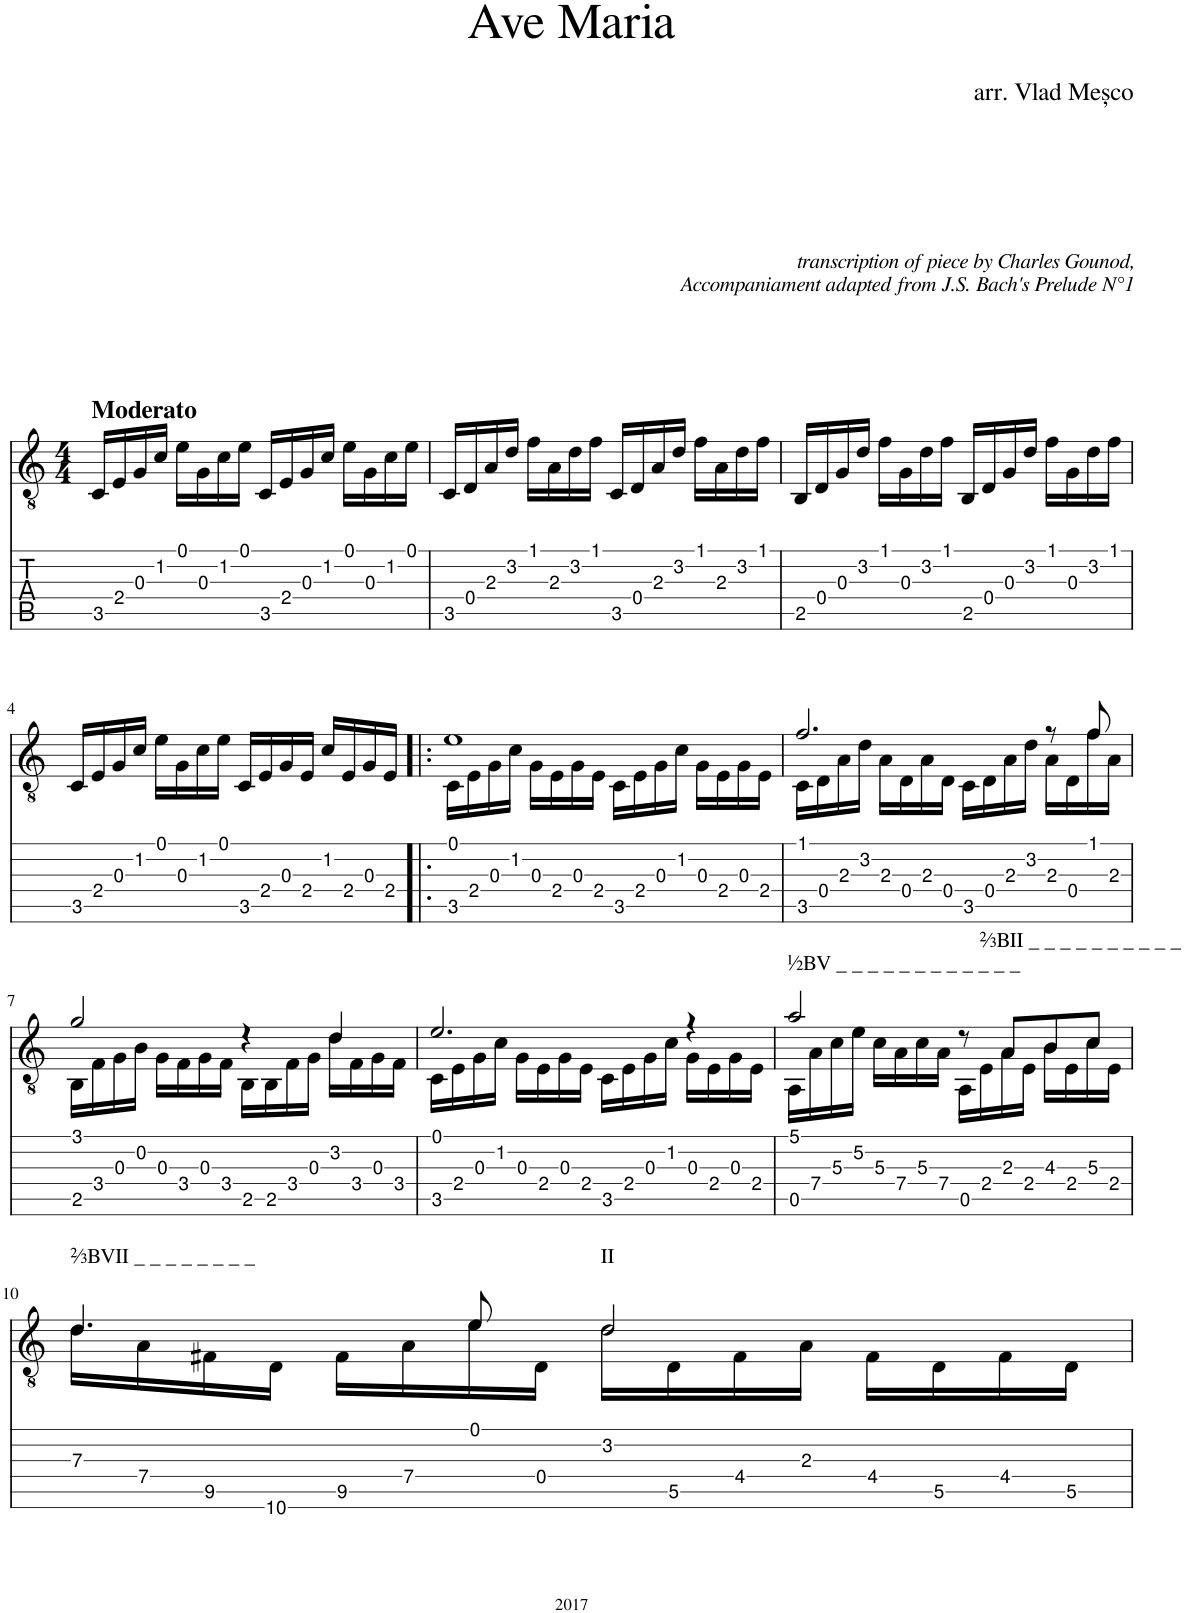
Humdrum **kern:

**kern	**kern
*part1	*part1
*staff2	*staff1
*I"Guitar	*
*I'Guit.	*
*stria6	*
*	*clefGv2
*k[]	*k[]
*M4/4	*M4/4
=1	=1
!	!LO:TX:a:i:t=transcription of piece by Charles Gounod,
!	!LO:TX:a:t=Accompaniament adapted from J.S. Bach's Prelude N°1
!	!LO:TX:a:B:t=Moderato
!LO:TX:a:i:t=transcription of piece by Charles Gounod,	!
!LO:TX:a:t=Accompaniament adapted from J.S. Bach's Prelude N°1	!
16CLL	16C/LL
16EJ	16E/
16GL	16G/
16cJJ	16c/JJ
16eLL	16e\LL
16GJ	16G\
16cL	16c\
16eJJ	16e\JJ
16CLL	16C/LL
16EJ	16E/
16GL	16G/
16cJJ	16c/JJ
16eLL	16e\LL
16GJ	16G\
16cL	16c\
16eJJ	16e\JJ
=2	=2
16CLL	16C/LL
16DJ	16D/
16AL	16A/
16dJJ	16d/JJ
16fLL	16f\LL
16AJ	16A\
16dL	16d\
16fJJ	16f\JJ
16CLL	16C/LL
16DJ	16D/
16AL	16A/
16dJJ	16d/JJ
16fLL	16f\LL
16AJ	16A\
16dL	16d\
16fJJ	16f\JJ
=3	=3
16BBLL	16BB/LL
16DJ	16D/
16GL	16G/
16dJJ	16d/JJ
16fLL	16f\LL
16GJ	16G\
16dL	16d\
16fJJ	16f\JJ
16BBLL	16BB/LL
16DJ	16D/
16GL	16G/
16dJJ	16d/JJ
16fLL	16f\LL
16GJ	16G\
16dL	16d\
16fJJ	16f\JJ
!!LO:LB:g=z
=4	=4
16CLL	16C/LL
16EJ	16E/
16GL	16G/
16cJJ	16c/JJ
16eLL	16e\LL
16GJ	16G\
16cL	16c\
16eJJ	16e\JJ
16CLL	16C/LL
16EJ	16E/
16GL	16G/
16EJJ	16E/JJ
16cLL	16c/LL
16EJ	16E/
16GL	16G/
16EJJ	16E/JJ
=5!|:	=5!|:
*^	*^
1e	16CLL	1e	16C\LL
.	16EJ	.	16E\
.	16GL	.	16G\
.	16cJJ	.	16c\JJ
.	16GLL	.	16G\LL
.	16EJ	.	16E\
.	16GL	.	16G\
.	16EJJ	.	16E\JJ
.	16CLL	.	16C\LL
.	16EJ	.	16E\
.	16GL	.	16G\
.	16cJJ	.	16c\JJ
.	16GLL	.	16G\LL
.	16EJ	.	16E\
.	16GL	.	16G\
.	16EJJ	.	16E\JJ
=6	=6	=6	=6
2.f	16CLL	2.f/	16C\LL
.	16DJ	.	16D\
.	16AL	.	16A\
.	16dJJ	.	16d\JJ
.	16ALL	.	16A\LL
.	16DJ	.	16D\
.	16AL	.	16A\
.	16DJJ	.	16D\JJ
.	16CLL	.	16C\LL
.	16DJ	.	16D\
.	16AL	.	16A\
.	16dJJ	.	16d\JJ
8r	16ALL	8r	16A\LL
.	16DJ	.	16D\
8f	16fL	8f/	16f\
.	16AJJ	.	16A\JJ
!!LO:LB:g=z	!!
=7	=7	=7	=7
2g	16BBLL	2g/	16BB\LL
.	16FJ	.	16F\
.	16GL	.	16G\
.	16BJJ	.	16B\JJ
.	16GLL	.	16G\LL
.	16FJ	.	16F\
.	16GL	.	16G\
.	16FJJ	.	16F\JJ
4r	16BBLL	4r	16BB\LL
.	16BBJ	.	16BB\
.	16FL	.	16F\
.	16GJJ	.	16G\JJ
4d	16dLL	4d/	16d\LL
.	16FJ	.	16F\
.	16GL	.	16G\
.	16FJJ	.	16F\JJ
=8	=8	=8	=8
2.e	16CLL	2.e/	16C\LL
.	16EJ	.	16E\
.	16GL	.	16G\
.	16cJJ	.	16c\JJ
.	16GLL	.	16G\LL
.	16EJ	.	16E\
.	16GL	.	16G\
.	16EJJ	.	16E\JJ
.	16CLL	.	16C\LL
.	16EJ	.	16E\
.	16GL	.	16G\
.	16cJJ	.	16c\JJ
4r	16GLL	4r	16G\LL
.	16EJ	.	16E\
.	16GL	.	16G\
.	16EJJ	.	16E\JJ
=9	=9	=9	=9
!	!	!LO:TX:a:t=½BV _ _ _ _ _ _ _ _ _ _ _ _	!
2a	16AALL	2a/	16AA\LL
.	16AJ	.	16A\
.	16cL	.	16c\
.	16eJJ	.	16e\JJ
.	16cLL	.	16c\LL
.	16AJ	.	16A\
.	16cL	.	16c\
.	16AJJ	.	16A\JJ
8r	16AALL	8r	16AA\LL
!	!	!	!LO:TX:a:t=⅔BII _ _ _ _ _ _ _ _ _ _
.	16EJ	.	16E\
8A	16AL	8A/L	16A\
.	16EJJ	.	16E\JJ
8BL	16BLL	8B/	16B\LL
.	16EJ	.	16E\
8cJ	16cL	8c/J	16c\
.	16EJJ	.	16E\JJ
!!LO:LB:g=z	!!
=10	=10	=10	=10
!	!	!LO:TX:a:t=⅔BVII _ _ _ _ _ _ _ _	!
!	!	!	!LO:N:head=solid
4.d	16dLL	4.d/	16d\LL
.	16AJ	.	16A\
.	16F#L	.	16F#X\
.	16DJJ	.	16D\JJ
.	16F#LL	.	16F#\LL
.	16AJ	.	16A\
8e	16eL	8e/	16e\
.	16DJJ	.	16D\JJ
!	!	!LO:TX:a:t=II	!
!	!	!	!LO:N:head=open
2d	16dLL	2d/	16d\LL
.	16DJ	.	16D\
.	16F#L	.	16F#\
.	16AJJ	.	16A\JJ
.	16F#LL	.	16F#\LL
.	16DJ	.	16D\
.	16F#L	.	16F#\
.	16DJJ	.	16D\JJ
*v	*v	*	*
*	*v	*v
=	=
*-	*-
